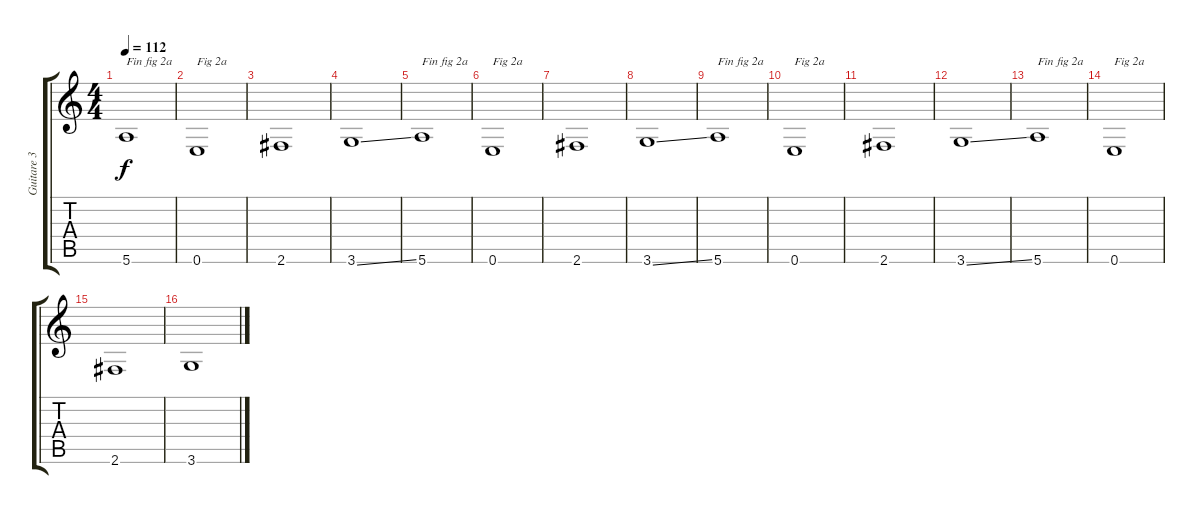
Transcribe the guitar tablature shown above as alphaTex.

\track ("Guitare 3" "Guitare 3") {instrument electricguitarclean}
\staff {score tabs}
\tuning (E4 B3 G3 D3 A2 E2) {hide}
\ts (4 4)
\tempo 112
\clef g2
\ks c
5.6.1{txt "Fin fig 2a" dy f} |
0.6.1{txt "Fig 2a"} |
2.6.1 |
3.6{ss}.1 |
5.6.1{txt "Fin fig 2a"} |
0.6.1{txt "Fig 2a"} |
2.6.1 |
3.6{ss}.1 |
5.6.1{txt "Fin fig 2a"} |
0.6.1{txt "Fig 2a"} |
2.6.1 |
3.6{ss}.1 |
5.6.1{txt "Fin fig 2a"} |
0.6.1{txt "Fig 2a"} |
2.6.1 |
3.6{ss}.1
